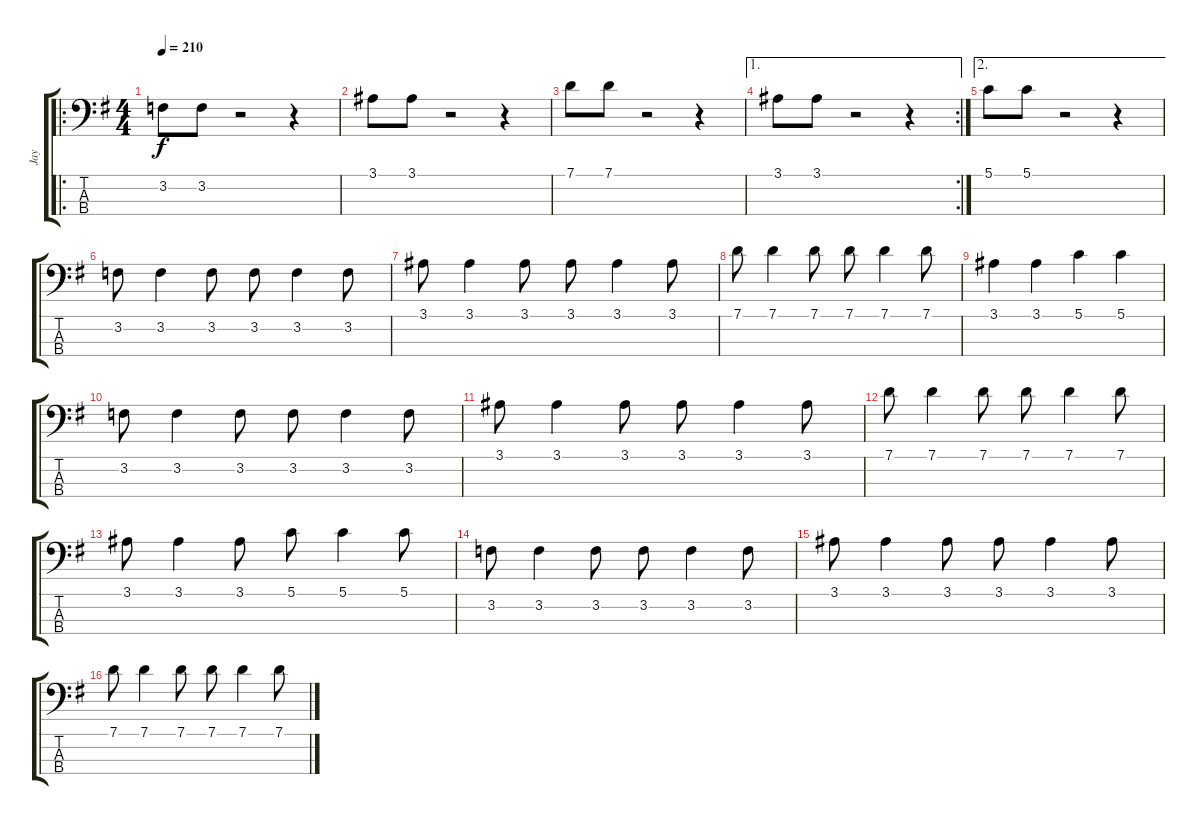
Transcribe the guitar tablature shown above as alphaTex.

\track ("Jay" "Jay") {instrument electricbasspick}
\staff {score tabs}
\tuning (G2 D2 A1 E1) {hide}
\ro
\ts (4 4)
\tempo 210
\clef f4
\ks g
3.2.8{dy f} 3.2.8 r.2 r.4 |
3.1.8 3.1.8 r.2 r.4 |
7.1.8 7.1.8 r.2 r.4 |
\ae 1
\rc 2
3.1.8 3.1.8 r.2 r.4 |
\ae 2
5.1.8 5.1.8 r.2 r.4 |
3.2.8 3.2.4 3.2.8 3.2.8 3.2.4 3.2.8 |
3.1.8 3.1.4 3.1.8 3.1.8 3.1.4 3.1.8 |
7.1.8 7.1.4 7.1.8 7.1.8 7.1.4 7.1.8 |
3.1.4 3.1.4 5.1.4 5.1.4 |
3.2.8 3.2.4 3.2.8 3.2.8 3.2.4 3.2.8 |
3.1.8 3.1.4 3.1.8 3.1.8 3.1.4 3.1.8 |
7.1.8 7.1.4 7.1.8 7.1.8 7.1.4 7.1.8 |
3.1.8 3.1.4 3.1.8 5.1.8 5.1.4 5.1.8 |
3.2.8 3.2.4 3.2.8 3.2.8 3.2.4 3.2.8 |
3.1.8 3.1.4 3.1.8 3.1.8 3.1.4 3.1.8 |
7.1.8 7.1.4 7.1.8 7.1.8 7.1.4 7.1.8
